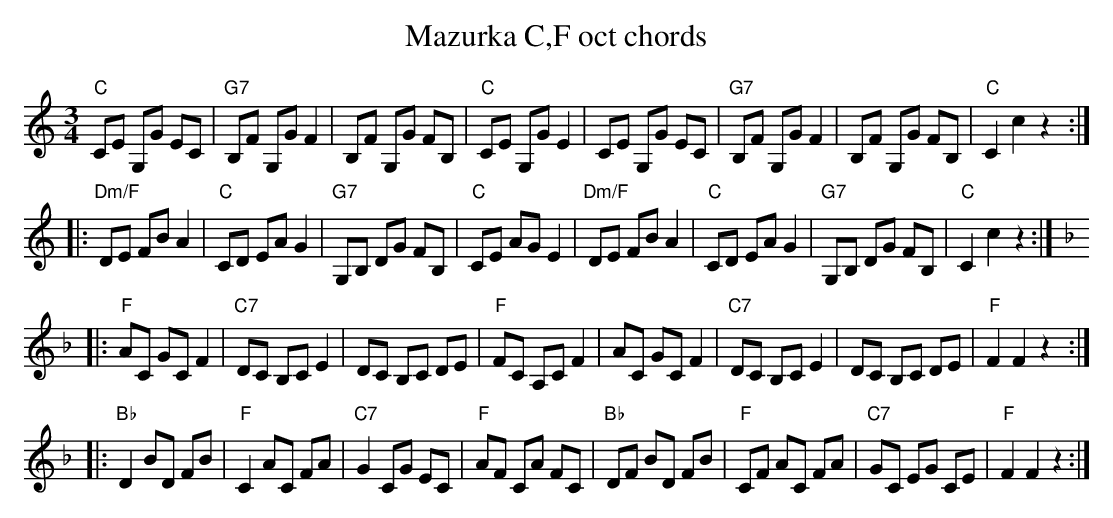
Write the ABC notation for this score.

X:1
T:Mazurka C,F oct chords
M:3/4
L:1/8
K:Cmaj%%MIDI gchordon
"C"CE G,G EC | "G7"B,F G,G F2 | B,F G,G FB, | "C"CE G,G E2 | CE G,G EC | "G7"B,F G,G F2 | B,F G,G FB, | "C"C2 c2 z2 :|
|: "Dm/F"DE FB A2 | "C"CD EA G2 | "G7"G,B, DG FB, | "C"CE AG E2 | "Dm/F"DE FB A2 | "C"CD EA G2 | "G7"G,B, DG FB, | "C"C2 c2 z2 :|
K:Fmaj
|: "F"AC GC F2 | "C7"DC B,C E2 | DC B,C DE | "F"FC A,C F2 | AC GC F2 | "C7"DC B,C E2 | DC B,C DE | "F"F2 F2 z2 :|
|: "Bb"D2 BD FB | "F"C2 AC FA | "C7"G2 CG EC | "F"AF CA FC | "Bb"DF BD FB | "F"CF AC FA | "C7"GC EG CE | "F"F2 F2 z2 :|
